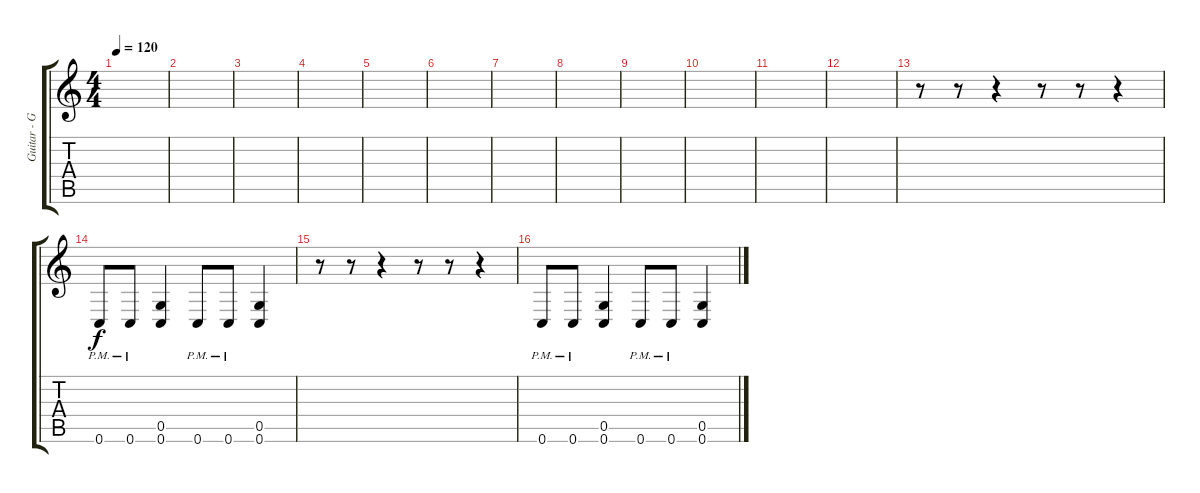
\track ("Guitar - Gembusiek" "Guitar - G") {instrument distortionguitar}
\staff {score tabs}
\tuning (E4 C4 G3 C3 G2 C2) {hide}
\ts (4 4)
\tempo 120
\clef g2
\ks c
|
|
|
|
|
|
|
|
|
|
|
|
r.8 r.8 r.4 r.8 r.8 r.4 |
0.6{pm}.8 0.6{pm}.8 (0.5 0.6).4 0.6{pm}.8 0.6{pm}.8 (0.5 0.6).4 |
r.8 r.8 r.4 r.8 r.8 r.4 |
0.6{pm}.8 0.6{pm}.8 (0.5 0.6).4 0.6{pm}.8 0.6{pm}.8 (0.5 0.6).4
